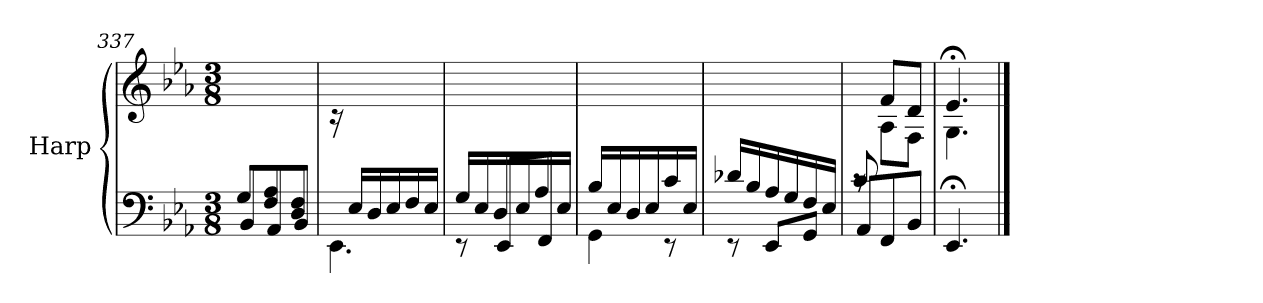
**kern	**kern
*part1	*part1
*staff2	*staff1
*I"Harp	*
*I'Hp	*
*clefF4	*clefG2
*k[b-e-a-]	*k[b-e-a-]
*M3/8	*M3/8
=337	=337
*^	*
8G/L	8BB-/L	4.ryy
8F/ 8A-/	8AA-/	.
8D/ 8F/J	8BB-/J	.
=338	=338	=338
16ryy	4.EE-\	16rc
16E-/LL	.	4ryy
16D/	.	.
16E-/	.	.
16F/	.	.
16E-/JJ	.	16ryy
!!LO:LB:g=z
=339	=339	=339
16G/LL	8rEE	4.ryy
16E-/	.	.
16D/	8EE-/L	.
16E-/	.	.
16A-/	8FF/J	.
16E-/JJ	.	.
=340	=340	=340
16B-/LL	4GG\	4.ryy
16E-/	.	.
16D/	.	.
16E-/	.	.
16c/	8r	.
16E-/JJ	.	.
=341	=341	=341
16d-X/LL	8rEE	4.ryy
16B-/	.	.
16A-/	8EE-/L	.
16G/	.	.
16F/	8GG/J	.
16E-/JJ	.	.
=342	=342	=342
*	*^	*^
8c/	8AA-/L	8rc	8ryy	8ryy
4ryy	8FF/	4ryy	8f/L	8A-\L
.	8BB-/J	.	8d/J	8F\J
*v	*v	*v	*	*
=343	=343	=343
4.EE-;/	4.e-;</	4.G\
*	*v	*v
==	==
*-	*-
